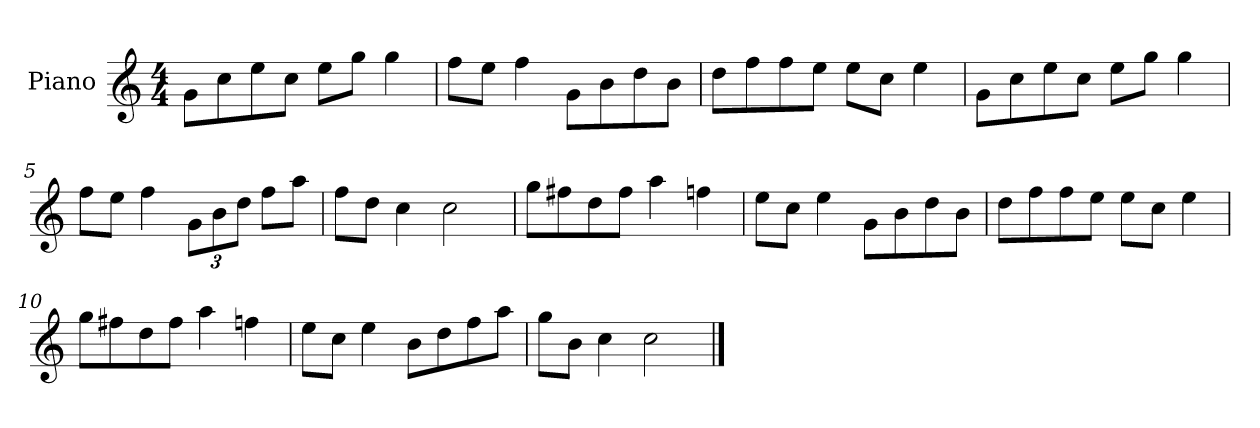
**kern
*part1
*staff1
*I"Piano
*I'P-no
*clefG2
*k[]
*M4/4
*MM90
=1
8g\L
8cc\
8ee\
8cc\J
8ee\L
8gg\J
4gg\
=2
8ff\L
8ee\J
4ff\
8g\L
8b\
8dd\
8b\J
=3
8dd\L
8ff\
8ff\
8ee\J
8ee\L
8cc\J
4ee\
=4
8g\L
8cc\
8ee\
8cc\J
8ee\L
8gg\J
4gg\
=5
8ff\L
8ee\J
4ff\
*Xbrackettup
12g\L
12b\
12dd\J
8ff\L
8aa\J
=6
8ff\L
8dd\J
4cc\
2cc\
!!LO:LB:g=z
=7
8gg\L
8ff#X\
8dd\
8ff#\J
4aa\
4ffn\
=8
8ee\L
8cc\J
4ee\
8g\L
8b\
8dd\
8b\J
=9
8dd\L
8ff\
8ff\
8ee\J
8ee\L
8cc\J
4ee\
=10
8gg\L
8ff#X\
8dd\
8ff#\J
4aa\
4ffn\
=11
8ee\L
8cc\J
4ee\
8b\L
8dd\
8ff\
8aa\J
=12
8gg\L
8b\J
4cc\
2cc\
==
*-
